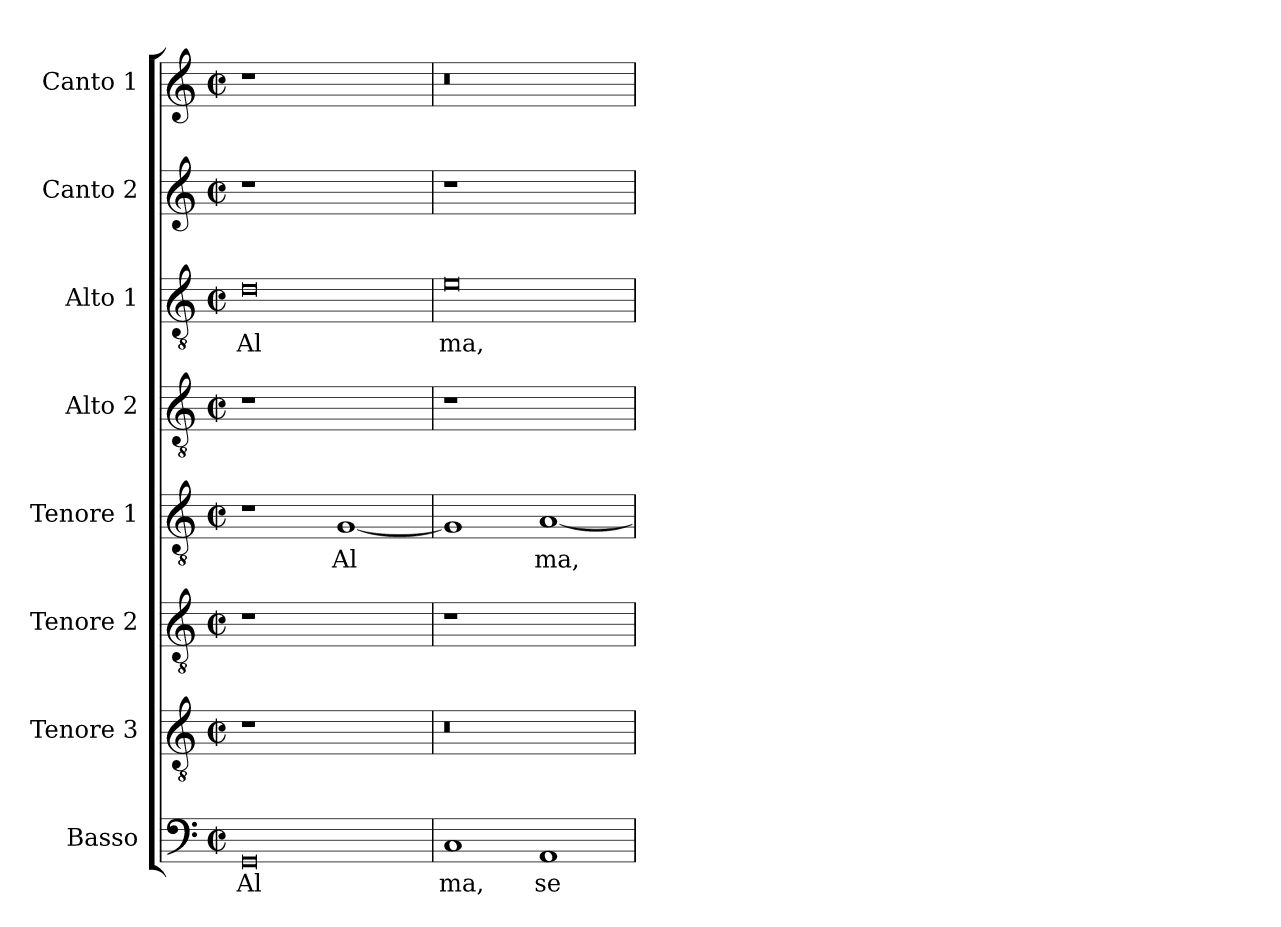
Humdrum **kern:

**kern	**text	**kern	**kern	**kern	**text	**kern	**kern	**text	**kern	**kern
*part8	*part8	*part7	*part6	*part5	*part5	*part4	*part3	*part3	*part2	*part1
*staff8	*staff8	*staff7	*staff6	*staff5	*staff5	*staff4	*staff3	*staff3	*staff2	*staff1
*I"Basso	*	*I"Tenore 3	*I"Tenore 2	*I"Tenore 1	*	*I"Alto 2	*I"Alto 1	*	*I"Canto 2	*I"Canto 1
!!LO:PB:g=z
*stria5	*	*stria5	*stria5	*stria5	*	*stria5	*stria5	*	*stria5	*stria5
*clefF4	*	*clefGv2	*clefGv2	*clefGv2	*	*clefGv2	*clefGv2	*	*clefG2	*clefG2
*k[]	*	*k[]	*k[]	*k[]	*	*k[]	*k[]	*	*k[]	*k[]
*C:	*	*C:	*C:	*C:	*	*C:	*C:	*	*C:	*C:
*M2/2	*	*M2/2	*M2/2	*M2/2	*	*M2/2	*M2/2	*	*M2/2	*M2/2
*met(c|)	*	*met(c|)	*met(c|)	*met(c|)	*	*met(c|)	*met(c|)	*	*met(c|)	*met(c|)
=1	=1	=1	=1	=1	=1	=1	=1	=1	=1	=1
!	!LO:LY:b:cj	!	!	!	!	!	!	!LO:LY:b:cj	!	!
0GG	Al	1r	1r	1r	.	1r	0d	Al	1r	1r
!	!	!	!	!	!LO:LY:b:cj	!	!	!	!	!
.	.	1ryy	1ryy	[<1G	Al	1ryy	.	.	1ryy	1ryy
=2	=2	=2	=2	=2	=2	=2	=2	=2	=2	=2
!	!LO:LY:b:cj	!	!	!	!LO:LY:b:cj	!	!	!LO:LY:b:cj	!	!
1C	ma,	0r	1r	1G]	.	1r	0e	ma,	1r	0r
!	!LO:LY:b:cj	!	!	!	!LO:LY:b:cj	!	!	!	!	!
1AA	se	.	1ryy	[<1A	ma,	1ryy	.	.	1ryy	.
=	=	=	=	=	=	=	=	=	=	=
*-	*-	*-	*-	*-	*-	*-	*-	*-	*-	*-
